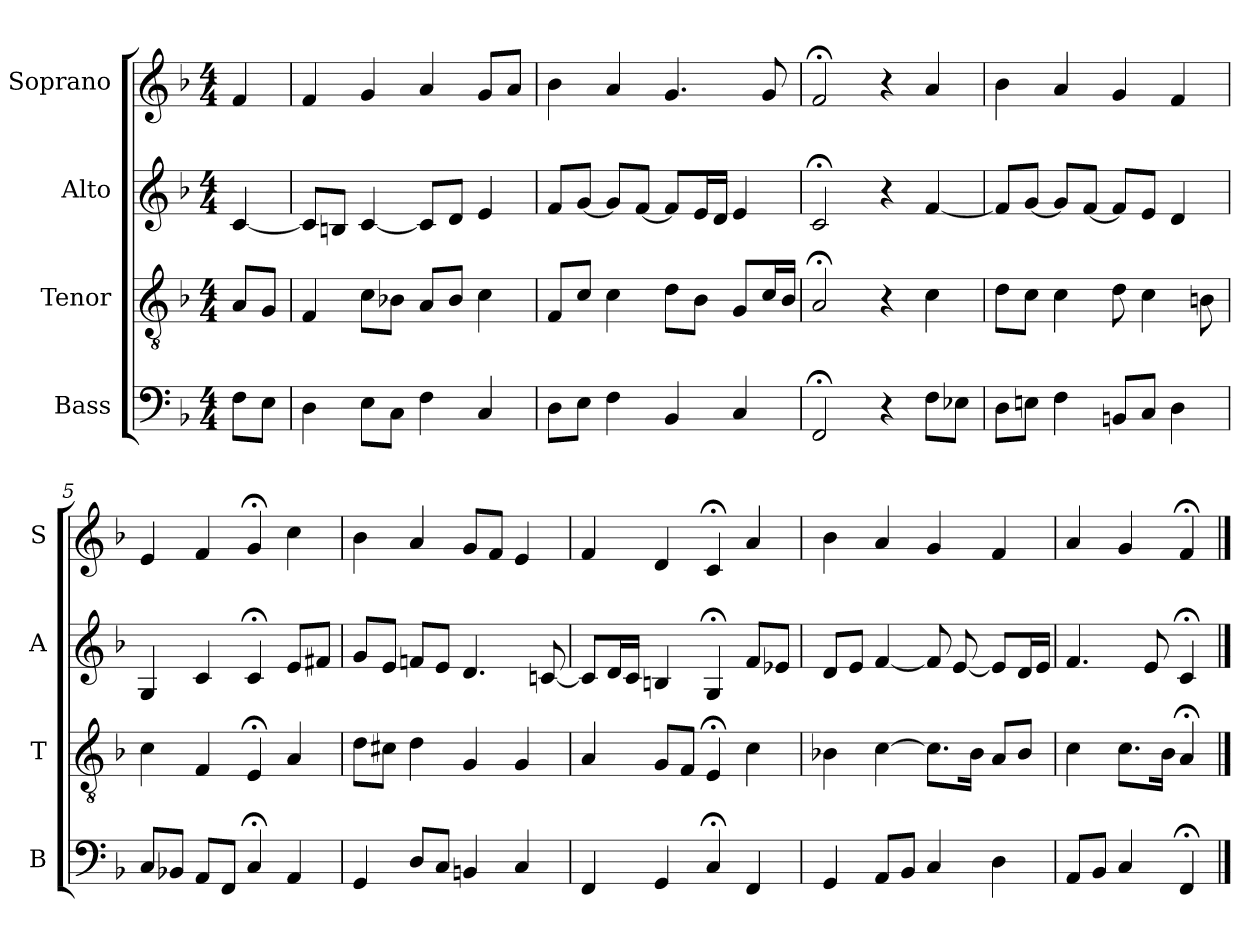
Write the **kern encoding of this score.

**kern	**kern	**kern	**kern
*part4	*part3	*part2	*part1
*staff4	*staff3	*staff2	*staff1
*I"Bass	*I"Tenor	*I"Alto	*I"Soprano
*I'B	*I'T	*I'A	*I'S
*clefF4	*clefGv2	*clefG2	*clefG2
*k[b-]	*k[b-]	*k[b-]	*k[b-]
*F:	*F:	*F:	*F:
*M4/4	*M4/4	*M4/4	*M4/4
*MM100	*MM100	*MM100	*MM100
=	=	=	=
8FL	8AL	[4c	4f
8EJ	8GJ	.	.
=1	=1	=1	=1
4D	4F	8cL]	4f
.	.	8BnJ	.
8EL	8cL	[4c	4g
8CJ	8B-XJ	.	.
4F	8AL	8cL]	4a
.	8B-J	8dJ	.
4C	4c	4e	8gL
.	.	.	8aJ
=2	=2	=2	=2
8DL	8FL	8fL	4b-
8EJ	8cJ	[8gJ	.
4F	4c	8gL]	4a
.	.	[8fJ	.
4BB-	8dL	8fL]	4.g
.	8B-J	16eL	.
.	.	16dJJ	.
4C	8GL	4e	.
.	16cL	.	8g
.	16B-JJ	.	.
=3	=3	=3	=3
2FF;<	2A;<	2c;<	2f;<
4r	4r	4r	4r
8FL	4c	[4f	4a
8E-XJ	.	.	.
=4	=4	=4	=4
8DL	8dL	8fL]	4b-
8EnJ	8cJ	[8gJ	.
4F	4c	8gL]	4a
.	.	[8fJ	.
8BBnL	8d	8fL]	4g
8CJ	4c	8eJ	.
4D	.	4d	4f
.	8Bn	.	.
=5	=5	=5	=5
8CL	4c	4G	4e
8BB-XJ	.	.	.
8AAL	4F	4c	4f
8FFJ	.	.	.
4C;<	4E;<	4c;<	4g;<
4AA	4A	8eL	4cc
.	.	8f#XJ	.
=6	=6	=6	=6
4GG	8dL	8gL	4b-
.	8c#XJ	8eJ	.
8DL	4d	8fnL	4a
8CJ	.	8eJ	.
4BBn	4G	4.d	8gL
.	.	.	8fJ
4C	4G	.	4e
.	.	[8cn	.
=7	=7	=7	=7
4FF	4A	8cL]	4f
.	.	16dL	.
.	.	16cJJ	.
4GG	8GL	4Bn	4d
.	8FJ	.	.
4C;<	4E;<	4G;<	4c;<
4FF	4c	8fL	4a
.	.	8e-XJ	.
=8	=8	=8	=8
4GG	4B-X	8dL	4b-
.	.	8eJ	.
8AAL	[4c	[4f	4a
8BB-J	.	.	.
4C	8.cL]	8f]	4g
.	.	[8e	.
.	16B-Jk	.	.
4D	8AL	8eL]	4f
.	8B-J	16dL	.
.	.	16eJJ	.
=9	=9	=9	=9
8AAL	4c	4.f	4a
8BB-J	.	.	.
4C	8.cL	.	4g
.	.	8e	.
.	16B-Jk	.	.
4FF;<	4A;<	4c;<	4f;<
==	==	==	==
*-	*-	*-	*-
